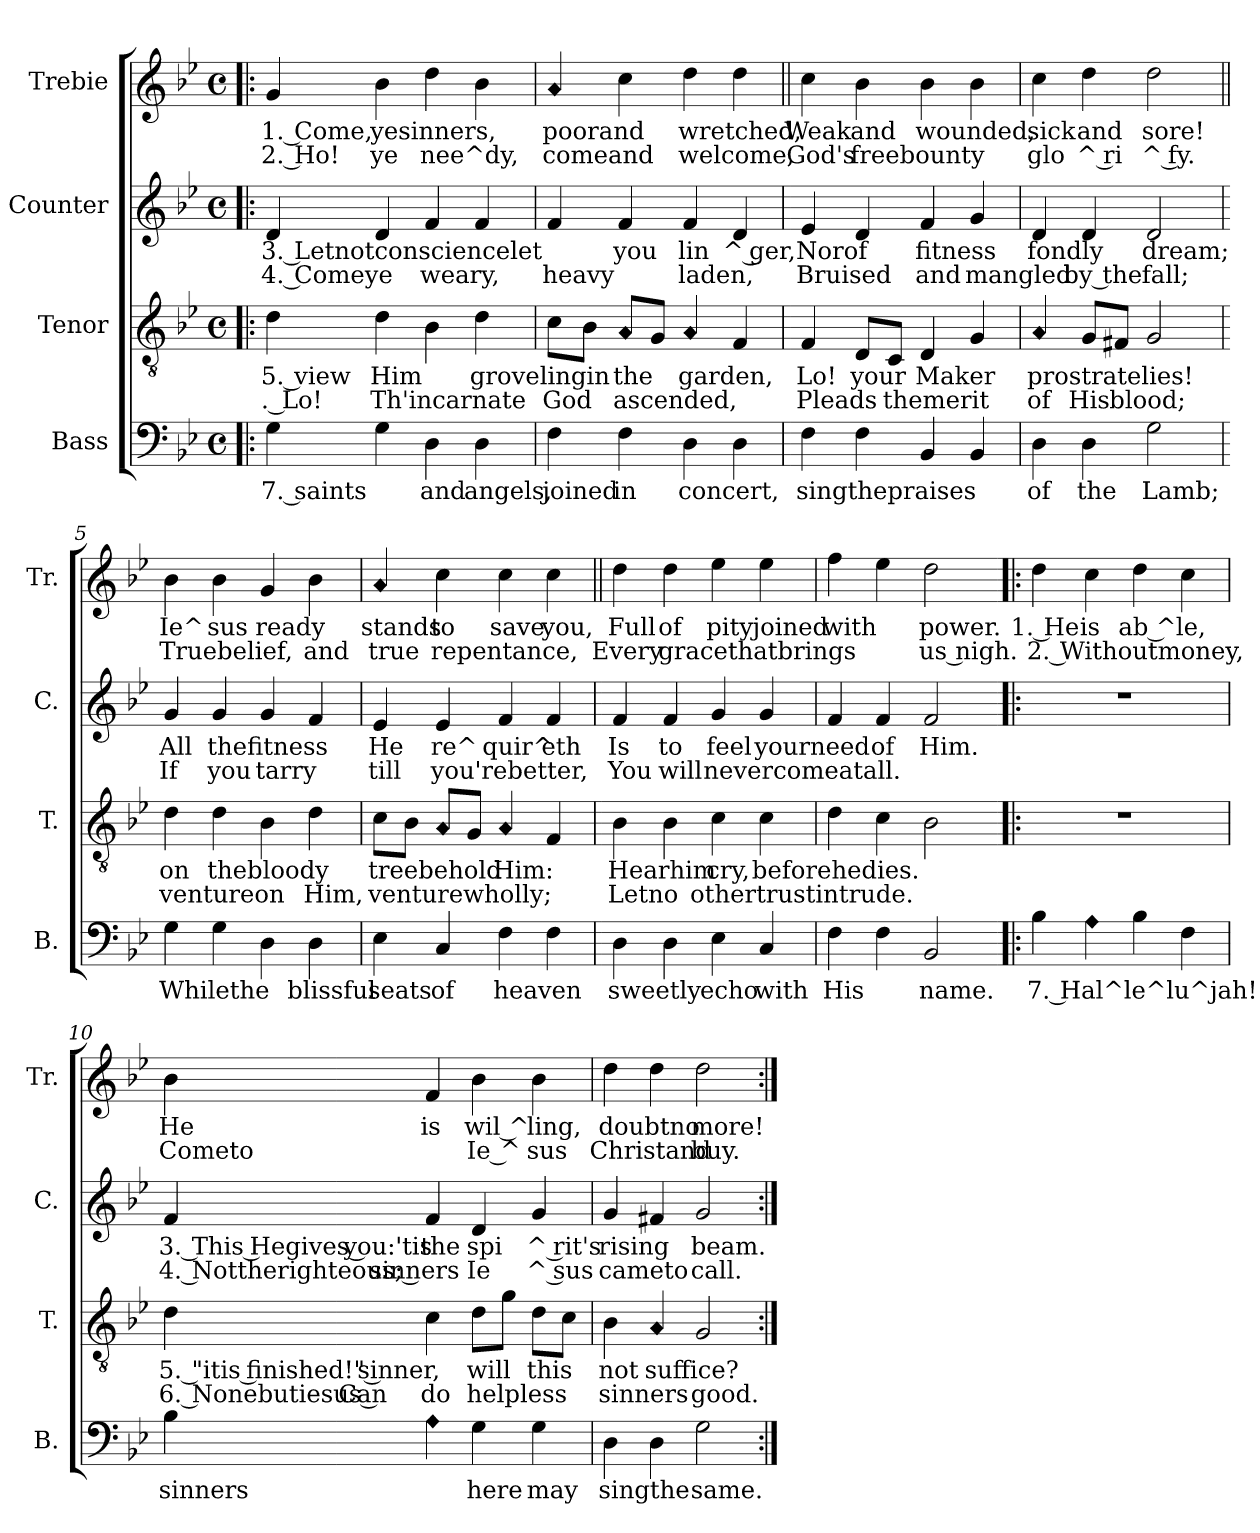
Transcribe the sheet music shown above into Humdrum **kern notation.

**kern	**text	**kern	**text	**text	**kern	**text	**text	**kern	**text	**text
*part4	*part4	*part3	*part3	*part3	*part2	*part2	*part2	*part1	*part1	*part1
*staff4	*staff4	*staff3	*staff3	*staff3	*staff2	*staff2	*staff2	*staff1	*staff1	*staff1
*I"Bass	*	*I"Tenor	*	*	*I"Counter	*	*	*I"Trebie	*	*
*I'B.	*	*I'T.	*	*	*I'C.	*	*	*I'Tr.	*	*
!!LO:PB:g=z
*stria5	*	*stria5	*	*	*stria5	*	*	*stria5	*	*
*clefF4	*	*clefGv2	*	*	*clefG2	*	*	*clefG2	*	*
*k[b-e-]	*	*k[b-e-]	*	*	*k[b-e-]	*	*	*k[b-e-]	*	*
*B-:	*	*B-:	*	*	*B-:	*	*	*B-:	*	*
*M4/4	*	*M4/4	*	*	*M4/4	*	*	*M4/4	*	*
*met(c)	*	*met(c)	*	*	*met(c)	*	*	*met(c)	*	*
=1!|:	=1!|:	=1!|:	=1!|:	=1!|:	=1!|:	=1!|:	=1!|:	=1!|:	=1!|:	=1!|:
!	!LO:LY:b:rj	!	!LO:LY:b:rj	!LO:LY:b:rj	!	!LO:LY:b:rj	!LO:LY:b:rj	!	!LO:LY:b:rj	!LO:LY:b:rj
4G\	7. saints	4d\	5. view	. Lo!	4d/	3. Letnotconsciencelet	4. Comeye	4g/	1. Come,	2. Ho!
!	!	!	!LO:LY:b	!LO:LY:b	!	!	!	!	!LO:LY:b	!LO:LY:b:cj
4G\	.	4d\	Him	Th'incarnate	4d/	.	.	4b-\	yesinners,	ye
!	!LO:LY:b:rj	!	!	!	!	!	!LO:LY:b	!	!	!LO:LY:b
4D\	and	4B-\	.	.	4f/	.	weary,	4dd\	.	nee^dy,
!	!LO:LY:b:cj	!	!LO:LY:b	!	!	!	!	!	!	!
4D\	angels,	4d\	grovelingin	.	4f/	.	.	4b-\	.	.
=2	=2	=2	=2	=2	=2	=2	=2	=2	=2	=2
!	!LO:LY:b	!	!	!LO:LY:b:cj	!	!	!LO:LY:b	!LO:N:head=diamond	!LO:LY:b	!LO:LY:b
4F\	joined	8c\L	.	God	4f/	.	heavy	4a/	poorand	comeand
.	.	8B-\J	.	.	.	.	.	.	.	.
!	!LO:LY:b	!LO:N:head=diamond	!LO:LY:b	!LO:LY:b	!	!LO:LY:b:cj	!	!	!	!
4F\	in	8A/L	the	ascended,	4f/	you	.	4cc\	.	.
.	.	8G/J	.	.	.	.	.	.	.	.
!	!LO:LY:b:cj	!LO:N:head=diamond	!LO:LY:b	!	!	!LO:LY:b:cj	!LO:LY:b	!	!LO:LY:b:cj	!LO:LY:b:cj
4D\	concert,	4A/	garden,	.	4f/	lin	laden,	4dd\	wretched,	welcome,
!	!	!	!	!	!	!LO:LY:b:rj	!	!	!	!
4D\	.	4F/	.	.	4d/	^ ger,	.	4dd\	.	.
=3	=3||	=3	=3||	=3||	=3	=3||	=3||	=3||	=3||	=3||
!	!LO:LY:b	!	!LO:LY:b:cj	!LO:LY:b	!	!LO:LY:b	!LO:LY:b	!	!LO:LY:b:cj	!LO:LY:b:cj
4F\	singthepraises	4F/	Lo!	Pleads	4e-/	Norof	Bruised	4cc\	Weak	God's
!	!	!	!LO:LY:b	!	!	!	!	!	!LO:LY:b	!LO:LY:b
4F\	.	8D/L	your	.	4d/	.	.	4b-\	and	freebounty
!	!	!	!	!LO:LY:b	!	!	!	!	!	!
.	.	8C/J	.	themerit	.	.	.	.	.	.
!	!	!	!LO:LY:b	!	!	!LO:LY:b	!LO:LY:b:cj	!	!LO:LY:b	!
4BB-/	.	4D/	Maker	.	4f/	fitness	and	4b-\	wounded,	.
!	!	!	!	!	!	!	!LO:LY:b	!	!	!
4BB-/	.	4G/	.	.	4g/	.	mangled	4b-\	.	.
=4	=4	=4	=4	=4	=4	=4	=4	=4	=4	=4
!	!LO:LY:b:cj	!LO:N:head=diamond	!LO:LY:b	!LO:LY:b	!	!LO:LY:b	!	!	!LO:LY:b	!LO:LY:b:cj
4D\	of	4A/	prostratelies!	of	4d/	fondly	.	4cc\	sick	glo
!	!LO:LY:b:cj	!	!	!LO:LY:b	!	!	!LO:LY:b:rj	!	!LO:LY:b	!LO:LY:b:rj
4D\	the	8G/L	.	His	4d/	.	by the	4dd\	and	^ ri
!	!	!	!	!LO:LY:b	!	!	!	!	!	!
.	.	8F#X/J	.	blood;	.	.	.	.	.	.
!	!LO:LY:b:cj	!	!	!	!	!LO:LY:b:cj	!LO:LY:b:cj	!	!LO:LY:b:cj	!LO:LY:b:rj
2G\	Lamb;	2G/	.	.	2d/	dream;	fall;	2dd\	sore!	^ fy.
=5	=5||	=5	=5||	=5||	=5	=5||	=5||	=5||	=5||	=5||
!	!LO:LY:b	!	!LO:LY:b:cj	!LO:LY:b	!	!LO:LY:b	!LO:LY:b	!	!LO:LY:b:cj	!LO:LY:b
4G\	Whilethe	4d\	on	ventureon	4g/	All	If	4b->\	Ie^	Truebelief,
!	!	!	!LO:LY:b	!	!	!LO:LY:b	!LO:LY:b:cj	!	!LO:LY:b:cj	!
4G\	.	4d\	thebloody	.	4g/	thefitness	you	4b-\	sus	.
!	!	!	!	!	!	!	!LO:LY:b	!	!LO:LY:b	!
4D\	.	4B-\	.	.	4g/	.	tarry	4g/	ready	.
!	!LO:LY:b:cj	!	!	!LO:LY:b:cj	!	!	!	!	!	!LO:LY:b:cj
4D\	blissful	4d\	.	Him,	4f/	.	.	4b-\	.	and
=6	=6	=6	=6	=6	=6	=6	=6	=6	=6	=6
!	!LO:LY:b	!	!LO:LY:b	!LO:LY:b	!	!LO:LY:b:cj	!LO:LY:b:cj	!LO:N:head=diamond	!LO:LY:b:cj	!LO:LY:b:cj
4E-\	seats	8c\L	treebehold	venturewholly;	4e-/	He	till	4a/	stands	true
.	.	8B-\J	.	.	.	.	.	.	.	.
!	!LO:LY:b	!LO:N:head=diamond	!	!	!	!LO:LY:b:cj	!LO:LY:b	!	!LO:LY:b	!LO:LY:b
4C/	of	8A/L	.	.	4e-/	re^	you'rebetter,	4cc\	to	repentance,
.	.	8G/J	.	.	.	.	.	.	.	.
!	!LO:LY:b:cj	!LO:N:head=diamond	!LO:LY:b	!	!	!LO:LY:b:cj	!	!	!LO:LY:b:rj	!
4F\	heaven	4A/	Him:	.	4f/	quir^	.	4cc\	save	.
!	!	!	!	!	!	!LO:LY:b	!	!	!LO:LY:b:cj	!
4F\	.	4F/	.	.	4f/	eth	.	4cc\	you,	.
=7	=7||	=7	=7||	=7||	=7	=7||	=7||	=7||	=7||	=7||
!	!LO:LY:b	!	!LO:LY:b	!LO:LY:b	!	!LO:LY:b	!LO:LY:b	!	!LO:LY:b:cj	!LO:LY:b:cj
4D\	sweetly	4B-\	Hearhim	Letno	4f/	Is	You	4dd\	Full	Every
!	!	!	!	!	!	!LO:LY:b:rj	!LO:LY:b	!	!LO:LY:b:cj	!LO:LY:b
4D\	.	4B-\	.	.	4f/	to	will	4dd\	of	gracethatbrings
!	!LO:LY:b	!	!LO:LY:b	!LO:LY:b	!	!LO:LY:b:rj	!LO:LY:b	!	!LO:LY:b:cj	!
4E-\	echo	4c\	cry,	othertrustintrude.	4g/	feel	nevercomeatall.	4ee-\	pity	.
!	!LO:LY:b	!	!LO:LY:b	!	!	!LO:LY:b	!	!	!LO:LY:b:cj	!
4C/	with	4c\	beforehedies.	.	4g/	yourneed	.	4ee-\	joined	.
=8	=8	=8	=8	=8	=8	=8	=8	=8	=8	=8
!	!LO:LY:b	!	!	!	!	!	!	!	!LO:LY:b	!
4F\	His	4d\	.	.	4f/	.	.	4ff\	with	.
!	!	!	!	!	!	!LO:LY:b	!	!	!	!
4F\	.	4c\	.	.	4f/	of	.	4ee-\	.	.
!	!LO:LY:b:cj	!	!	!	!	!LO:LY:b	!	!	!LO:LY:b:cj	!LO:LY:b:rj
2BB-/	name.	2B-\	.	.	2f/	Him.	.	2dd\	power.	us nigh.
!!LO:LB:g=z
=9!|:	=9!|:	=9!|:	=9!|:	=9!|:	=9!|:	=9!|:	=9!|:	=9!|:	=9!|:	=9!|:
!	!LO:LY:b:rj	!	!	!	!	!	!	!	!LO:LY:b:rj	!LO:LY:b:rj
4B-\	7. Hal^le^lu^jah!	1r	.	.	1r	.	.	4dd\	1. He	2. Withoutmoney,
!LO:N:head=diamond	!	!	!	!	!	!	!	!	!LO:LY:b:cj	!
4A\	.	.	.	.	.	.	.	4cc\	is	.
!	!	!	!	!	!	!	!	!	!LO:LY:b:rj	!
4B-\	.	.	.	.	.	.	.	4dd\	ab ^	.
!	!	!	!	!	!	!	!	!	!LO:LY:b:cj	!
4F\	.	.	.	.	.	.	.	4cc\	le,	.
=10	=10	=10	=10	=10	=10	=10	=10	=10	=10	=10
!	!LO:LY:b:cj	!	!LO:LY:b:rj	!LO:LY:b:rj	!	!LO:LY:b:rj	!LO:LY:b:rj	!	!LO:LY:b:cj	!LO:LY:b
4B-\	sinners	4d\	5. "itis finished!" sinner,	6. Nonebutiesus Can	4f/	3. This Hegives you:'tis	4. Nottherighteous; sinners	4b->\	He	Cometo
!LO:N:head=diamond	!	!	!	!LO:LY:b:rj	!	!LO:LY:b:cj	!	!	!LO:LY:b:rj	!
4A\	.	4c\	.	do	4f/	the	.	4f/	is	.
!	!LO:LY:b:cj	!	!LO:LY:b:cj	!LO:LY:b	!	!LO:LY:b:cj	!LO:LY:b:cj	!	!LO:LY:b:rj	!LO:LY:b:rj
4G\	here	8d\L	will	helpless	4d/	spi	Ie	4b-\	wil ^	Ie ^
.	.	8g\J	.	.	.	.	.	.	.	.
!	!LO:LY:b:cj	!	!LO:LY:b:cj	!	!	!LO:LY:b:rj	!LO:LY:b:rj	!	!LO:LY:b:cj	!LO:LY:b:rj
4G\	may	8d\L	this	.	4g/	^ rit's	^ sus	4b-\	ling,	sus
.	.	8c\J	.	.	.	.	.	.	.	.
=11	=11	=11	=11	=11	=11	=11	=11	=11	=11	=11
!	!LO:LY:b:cj	!	!LO:LY:b:cj	!LO:LY:b:cj	!	!LO:LY:b	!LO:LY:b	!	!LO:LY:b	!LO:LY:b
4D\	singthe	4B-\	not	sinners	4g/	rising	cameto	4dd\	doubtno	Christand
!	!	!LO:N:head=diamond	!LO:LY:b	!	!	!	!	!	!	!
4D\	.	4A/	suffice?	.	4f#X/	.	.	4dd\	.	.
!	!LO:LY:b:cj	!	!	!LO:LY:b:cj	!	!LO:LY:b:cj	!LO:LY:b:cj	!	!LO:LY:b:cj	!LO:LY:b
2G\	same.	2G/	.	good.	2g/	beam.	call.	2dd\	more!	buy.
=:|!	=:|!	=:|!	=:|!	=:|!	=:|!	=:|!	=:|!	=:|!	=:|!	=:|!
*-	*-	*-	*-	*-	*-	*-	*-	*-	*-	*-
